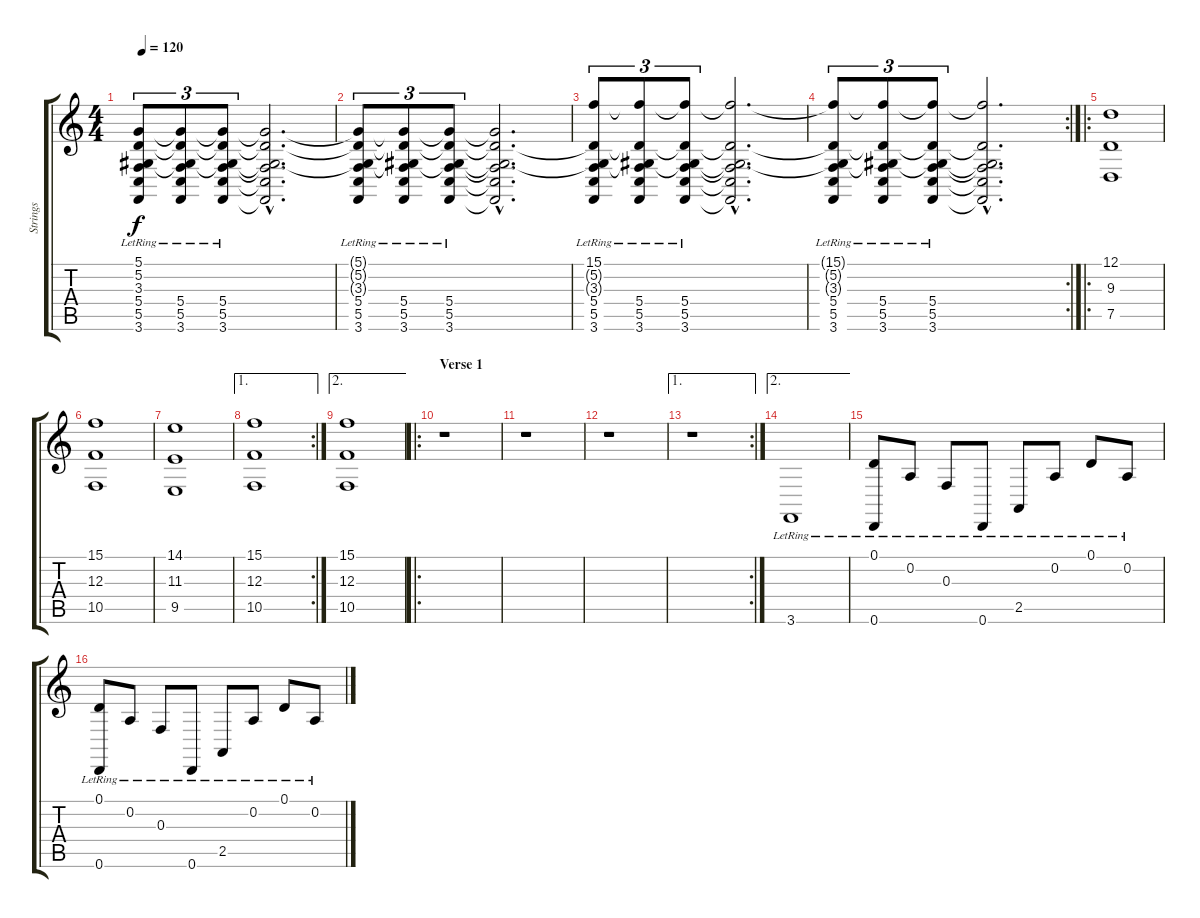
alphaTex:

\track ("Strings" "Strings") {instrument stringensemble1}
\staff {score tabs}
\tuning (D4 A3 F3 C3 G2 D2) {hide}
\ts (4 4)
\tempo 120
\clef g2
\ks c
(5.1 5.2 3.3 5.4{lr} 5.5{lr} 3.6{lr}).8{tu (3 2) dy f} (5.1{t} 5.2{t} 3.3{t} 5.4{lr} 5.5{lr} 3.6{lr}).8{tu (3 2)} (5.1{t} 5.2{t} 3.3{t} 5.4{lr} 5.5{lr} 3.6{lr}).8{tu (3 2)} (5.1{hac t} 5.2{hac t} 3.3{hac t} 5.4{hac t} 5.5{hac t} 3.6{hac t}).2{d} |
(5.1{t} 5.2{t} 3.3{t} 5.4{lr} 5.5{lr} 3.6{lr}).8{tu (3 2)} (5.1{t} 5.2{t} 3.3{t} 5.4{lr} 5.5{lr} 3.6{lr}).8{tu (3 2)} (5.1{t} 5.2{t} 3.3{t} 5.4{lr} 5.5{lr} 3.6{lr}).8{tu (3 2)} (5.1{hac t} 5.2{hac t} 3.3{hac t} 5.4{hac t} 5.5{hac t} 3.6{hac t}).2{d} |
(15.1{lr} 5.2{t} 3.3{t} 5.4{lr} 5.5{lr} 3.6{lr}).8{tu (3 2)} (15.1{t} 5.2{t} 3.3{t} 5.4{lr} 5.5{lr} 3.6{lr}).8{tu (3 2)} (15.1{t} 5.2{t} 3.3{t} 5.4{lr} 5.5{lr} 3.6{lr}).8{tu (3 2)} (15.1{hac t} 5.2{hac t} 3.3{hac t} 5.4{hac t} 5.5{hac t} 3.6{hac t}).2{d} |
\rc 2
(15.1{t} 5.2{t} 3.3{t} 5.4{lr} 5.5{lr} 3.6{lr}).8{tu (3 2)} (15.1{t} 5.2{t} 3.3{t} 5.4{lr} 5.5{lr} 3.6{lr}).8{tu (3 2)} (15.1{t} 5.2{t} 3.3{t} 5.4{lr} 5.5{lr} 3.6{lr}).8{tu (3 2)} (15.1{hac t} 5.2{hac t} 3.3{hac t} 5.4{hac t} 5.5{hac t} 3.6{hac t}).2{d} |
\ro
(12.1 9.3 7.5).1 |
(15.1 12.3 10.5).1 |
(14.1 11.3 9.5).1 |
\ae 1
\rc 2
(15.1 12.3 10.5).1 |
\ae 2
(15.1 12.3 10.5).1 |
\ro
\section ("" "Verse 1")
r.1 |
r.1 |
r.1 |
\ae 1
\rc 2
r.1 |
\ae 2
3.6{lr}.1 |
(0.1{lr} 0.6{lr}).8{volume 10 instrument tubularbells} 0.2{lr}.8 0.3{lr}.8 0.6{lr}.8 2.5{lr}.8 0.2{lr}.8 0.1{lr}.8 0.2{lr}.8 |
(0.1{lr} 0.6{lr}).8 0.2{lr}.8 0.3{lr}.8 0.6{lr}.8 2.5{lr}.8 0.2{lr}.8 0.1{lr}.8 0.2{lr}.8
